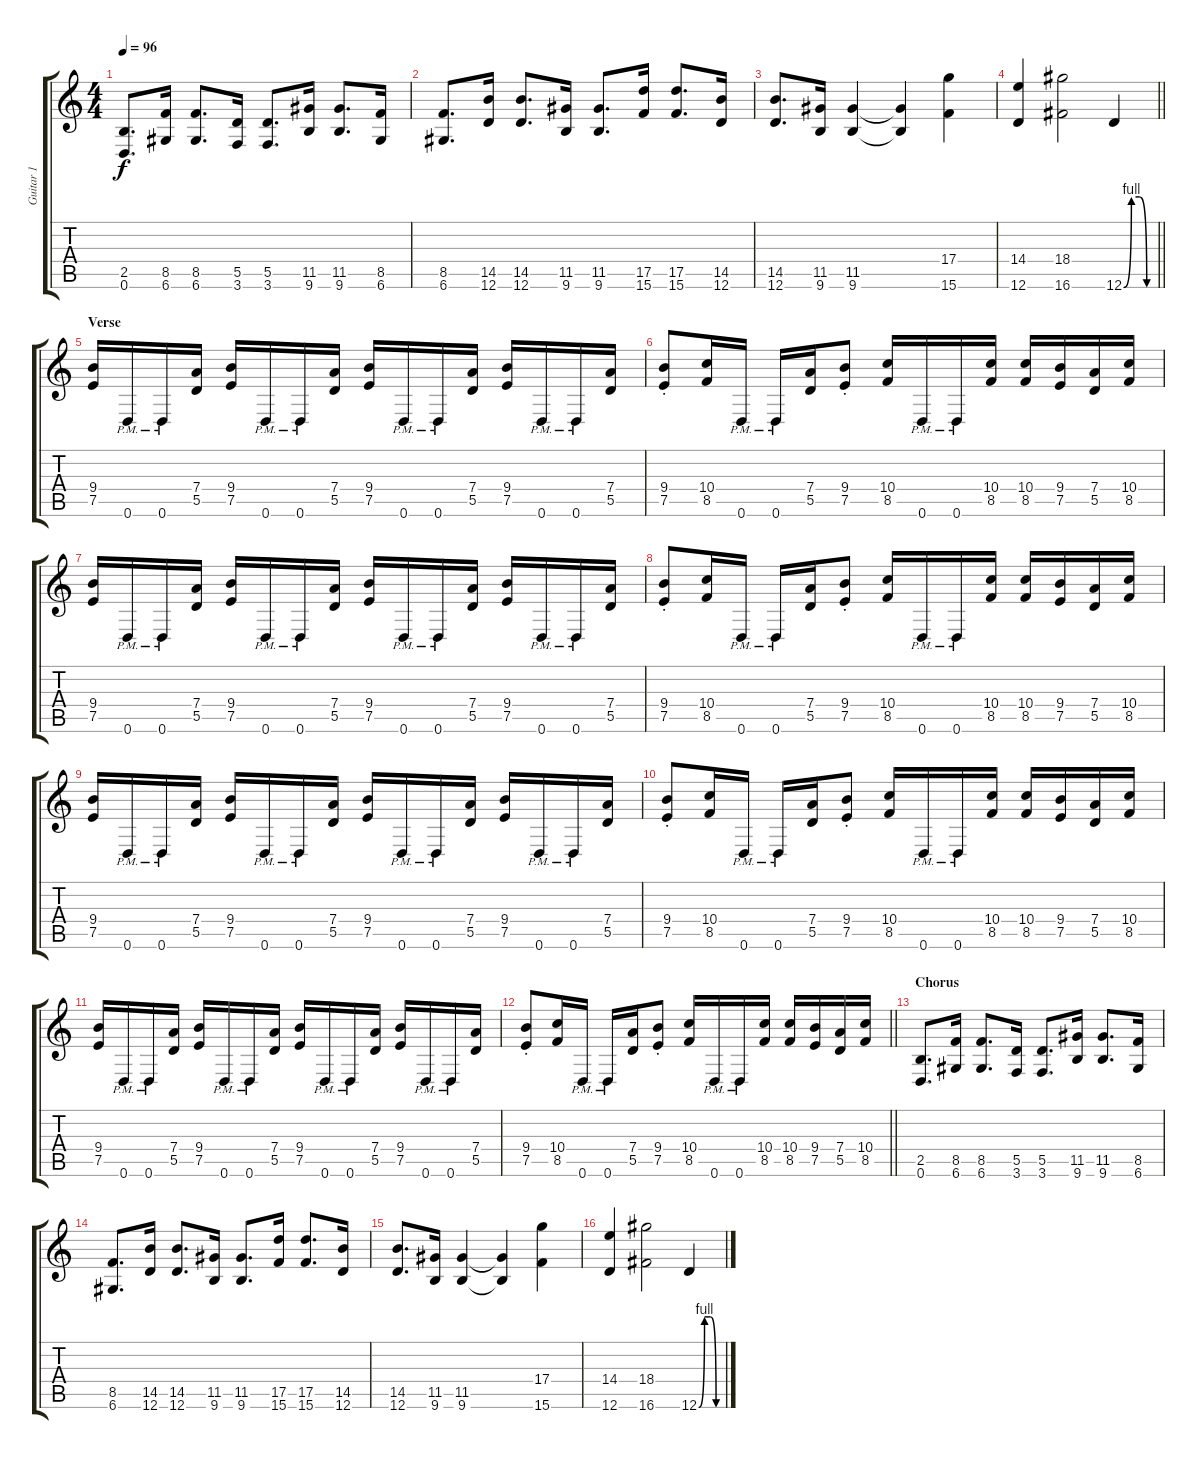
\track ("Guitar 1" "Guitar 1") {instrument distortionguitar}
\staff {score tabs}
\tuning (E4 B3 G3 D3 A2 D2) {hide}
\ts (4 4)
\tempo 96
\clef g2
\ks c
(2.5 0.6).8{d dy f} (8.5 6.6).16 (8.5 6.6).8{d} (5.5 3.6).16 (5.5 3.6).8{d} (11.5 9.6).16 (11.5 9.6).8{d} (8.5 6.6).16 |
(8.5 6.6).8{d} (14.5 12.6).16 (14.5 12.6).8{d} (11.5 9.6).16 (11.5 9.6).8{d} (17.5 15.6).16 (17.5 15.6).8{d} (14.5 12.6).16 |
(14.5 12.6).8{d} (11.5 9.6).16 (11.5 9.6).4 (11.5{t} 9.6{t}).4 (17.4 15.6).4 |
\barLineRight lightlight
(14.4 12.6).4 (18.4 16.6).2 12.6{be (custom 0 0 15 4 30 4 45 0 60 0)}.4 |
\section ("" "Verse")
(9.4 7.5).16{instrument distortionguitar} 0.6{pm}.16 0.6{pm}.16 (7.4 5.5).16 (9.4 7.5).16 0.6{pm}.16 0.6{pm}.16 (7.4 5.5).16 (9.4 7.5).16 0.6{pm}.16 0.6{pm}.16 (7.4 5.5).16 (9.4 7.5).16 0.6{pm}.16 0.6{pm}.16 (7.4 5.5).16 |
(9.4{st} 7.5{st}).8 (10.4 8.5).16 0.6{pm}.16 0.6{pm}.16 (7.4 5.5).16 (9.4{st} 7.5{st}).8 (10.4 8.5).16 0.6{pm}.16 0.6{pm}.16 (10.4 8.5).16 (10.4 8.5).16 (9.4 7.5).16 (7.4 5.5).16 (10.4 8.5).16 |
(9.4 7.5).16 0.6{pm}.16 0.6{pm}.16 (7.4 5.5).16 (9.4 7.5).16 0.6{pm}.16 0.6{pm}.16 (7.4 5.5).16 (9.4 7.5).16 0.6{pm}.16 0.6{pm}.16 (7.4 5.5).16 (9.4 7.5).16 0.6{pm}.16 0.6{pm}.16 (7.4 5.5).16 |
(9.4{st} 7.5{st}).8 (10.4 8.5).16 0.6{pm}.16 0.6{pm}.16 (7.4 5.5).16 (9.4{st} 7.5{st}).8 (10.4 8.5).16 0.6{pm}.16 0.6{pm}.16 (10.4 8.5).16 (10.4 8.5).16 (9.4 7.5).16 (7.4 5.5).16 (10.4 8.5).16 |
(9.4 7.5).16 0.6{pm}.16 0.6{pm}.16 (7.4 5.5).16 (9.4 7.5).16 0.6{pm}.16 0.6{pm}.16 (7.4 5.5).16 (9.4 7.5).16 0.6{pm}.16 0.6{pm}.16 (7.4 5.5).16 (9.4 7.5).16 0.6{pm}.16 0.6{pm}.16 (7.4 5.5).16 |
(9.4{st} 7.5{st}).8 (10.4 8.5).16 0.6{pm}.16 0.6{pm}.16 (7.4 5.5).16 (9.4{st} 7.5{st}).8 (10.4 8.5).16 0.6{pm}.16 0.6{pm}.16 (10.4 8.5).16 (10.4 8.5).16 (9.4 7.5).16 (7.4 5.5).16 (10.4 8.5).16 |
(9.4 7.5).16 0.6{pm}.16 0.6{pm}.16 (7.4 5.5).16 (9.4 7.5).16 0.6{pm}.16 0.6{pm}.16 (7.4 5.5).16 (9.4 7.5).16 0.6{pm}.16 0.6{pm}.16 (7.4 5.5).16 (9.4 7.5).16 0.6{pm}.16 0.6{pm}.16 (7.4 5.5).16 |
\barLineRight lightlight
(9.4{st} 7.5{st}).8 (10.4 8.5).16 0.6{pm}.16 0.6{pm}.16 (7.4 5.5).16 (9.4{st} 7.5{st}).8 (10.4 8.5).16 0.6{pm}.16 0.6{pm}.16 (10.4 8.5).16 (10.4 8.5).16 (9.4 7.5).16 (7.4 5.5).16 (10.4 8.5).16 |
\section ("" "Chorus")
(2.5 0.6).8{d} (8.5 6.6).16 (8.5 6.6).8{d} (5.5 3.6).16 (5.5 3.6).8{d} (11.5 9.6).16 (11.5 9.6).8{d} (8.5 6.6).16 |
(8.5 6.6).8{d} (14.5 12.6).16 (14.5 12.6).8{d} (11.5 9.6).16 (11.5 9.6).8{d} (17.5 15.6).16 (17.5 15.6).8{d} (14.5 12.6).16 |
(14.5 12.6).8{d} (11.5 9.6).16 (11.5 9.6).4 (11.5{t} 9.6{t}).4 (17.4 15.6).4 |
(14.4 12.6).4 (18.4 16.6).2 12.6{be (custom 0 0 15 4 30 4 45 0 60 0)}.4
